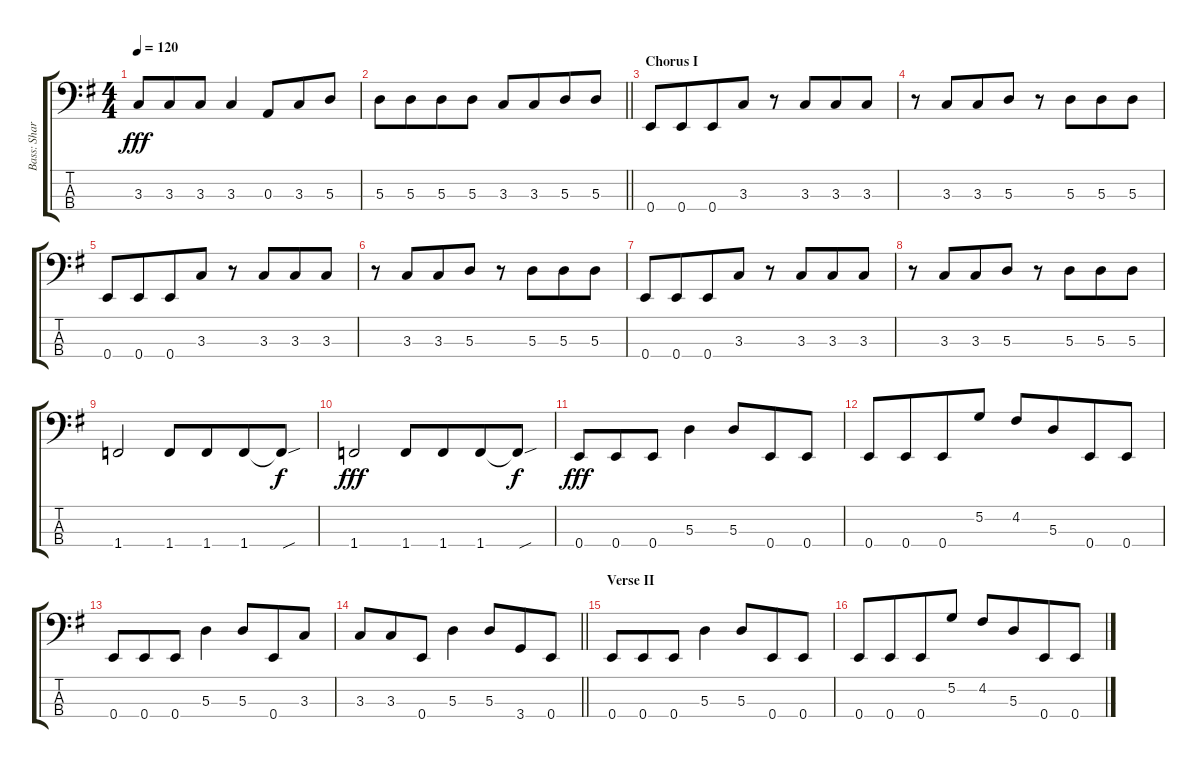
\track ("Bass: Share" "Bass: Shar") {instrument electricbassfinger}
\staff {score tabs}
\tuning (G2 D2 A1 E1) {hide}
\ts (4 4)
\tempo 120
\clef f4
\ks g
3.3.8{dy fff} 3.3.8{beam merge} 3.3.8 3.3.4 0.3.8{beam merge} 3.3.8 5.3.8 |
\barLineRight lightlight
5.3.8 5.3.8{beam merge} 5.3.8 5.3.8{beam split} 3.3.8 3.3.8{beam merge} 5.3.8 5.3.8 |
\section ("" "Chorus I")
0.4.8 0.4.8{beam merge} 0.4.8 3.3.8 r.8 3.3.8{beam merge} 3.3.8 3.3.8 |
r.8 3.3.8{beam merge} 3.3.8 5.3.8 r.8 5.3.8{beam merge} 5.3.8 5.3.8 |
0.4.8 0.4.8{beam merge} 0.4.8 3.3.8 r.8 3.3.8{beam merge} 3.3.8 3.3.8 |
r.8 3.3.8{beam merge} 3.3.8 5.3.8 r.8 5.3.8{beam merge} 5.3.8 5.3.8 |
0.4.8 0.4.8{beam merge} 0.4.8 3.3.8 r.8 3.3.8{beam merge} 3.3.8 3.3.8 |
r.8 3.3.8{beam merge} 3.3.8 5.3.8 r.8 5.3.8{beam merge} 5.3.8 5.3.8 |
1.4.2 1.4.8 1.4.8{beam merge} 1.4.8 1.4{sou t}.8{dy f} |
1.4.2{dy fff} 1.4.8 1.4.8{beam merge} 1.4.8 1.4{sou t}.8{dy f} |
0.4.8{dy fff} 0.4.8{beam merge} 0.4.8 5.3.4 5.3.8{beam merge} 0.4.8 0.4.8 |
0.4.8 0.4.8{beam merge} 0.4.8 5.2.8{beam split} 4.2.8 5.3.8{beam merge} 0.4.8 0.4.8 |
0.4.8 0.4.8{beam merge} 0.4.8 5.3.4 5.3.8{beam merge} 0.4.8 3.3.8 |
\barLineRight lightlight
3.3.8 3.3.8{beam merge} 0.4.8 5.3.4 5.3.8{beam merge} 3.4.8 0.4.8 |
\section ("" "Verse II")
0.4.8 0.4.8{beam merge} 0.4.8 5.3.4 5.3.8{beam merge} 0.4.8 0.4.8 |
0.4.8 0.4.8{beam merge} 0.4.8 5.2.8{beam split} 4.2.8 5.3.8{beam merge} 0.4.8 0.4.8
